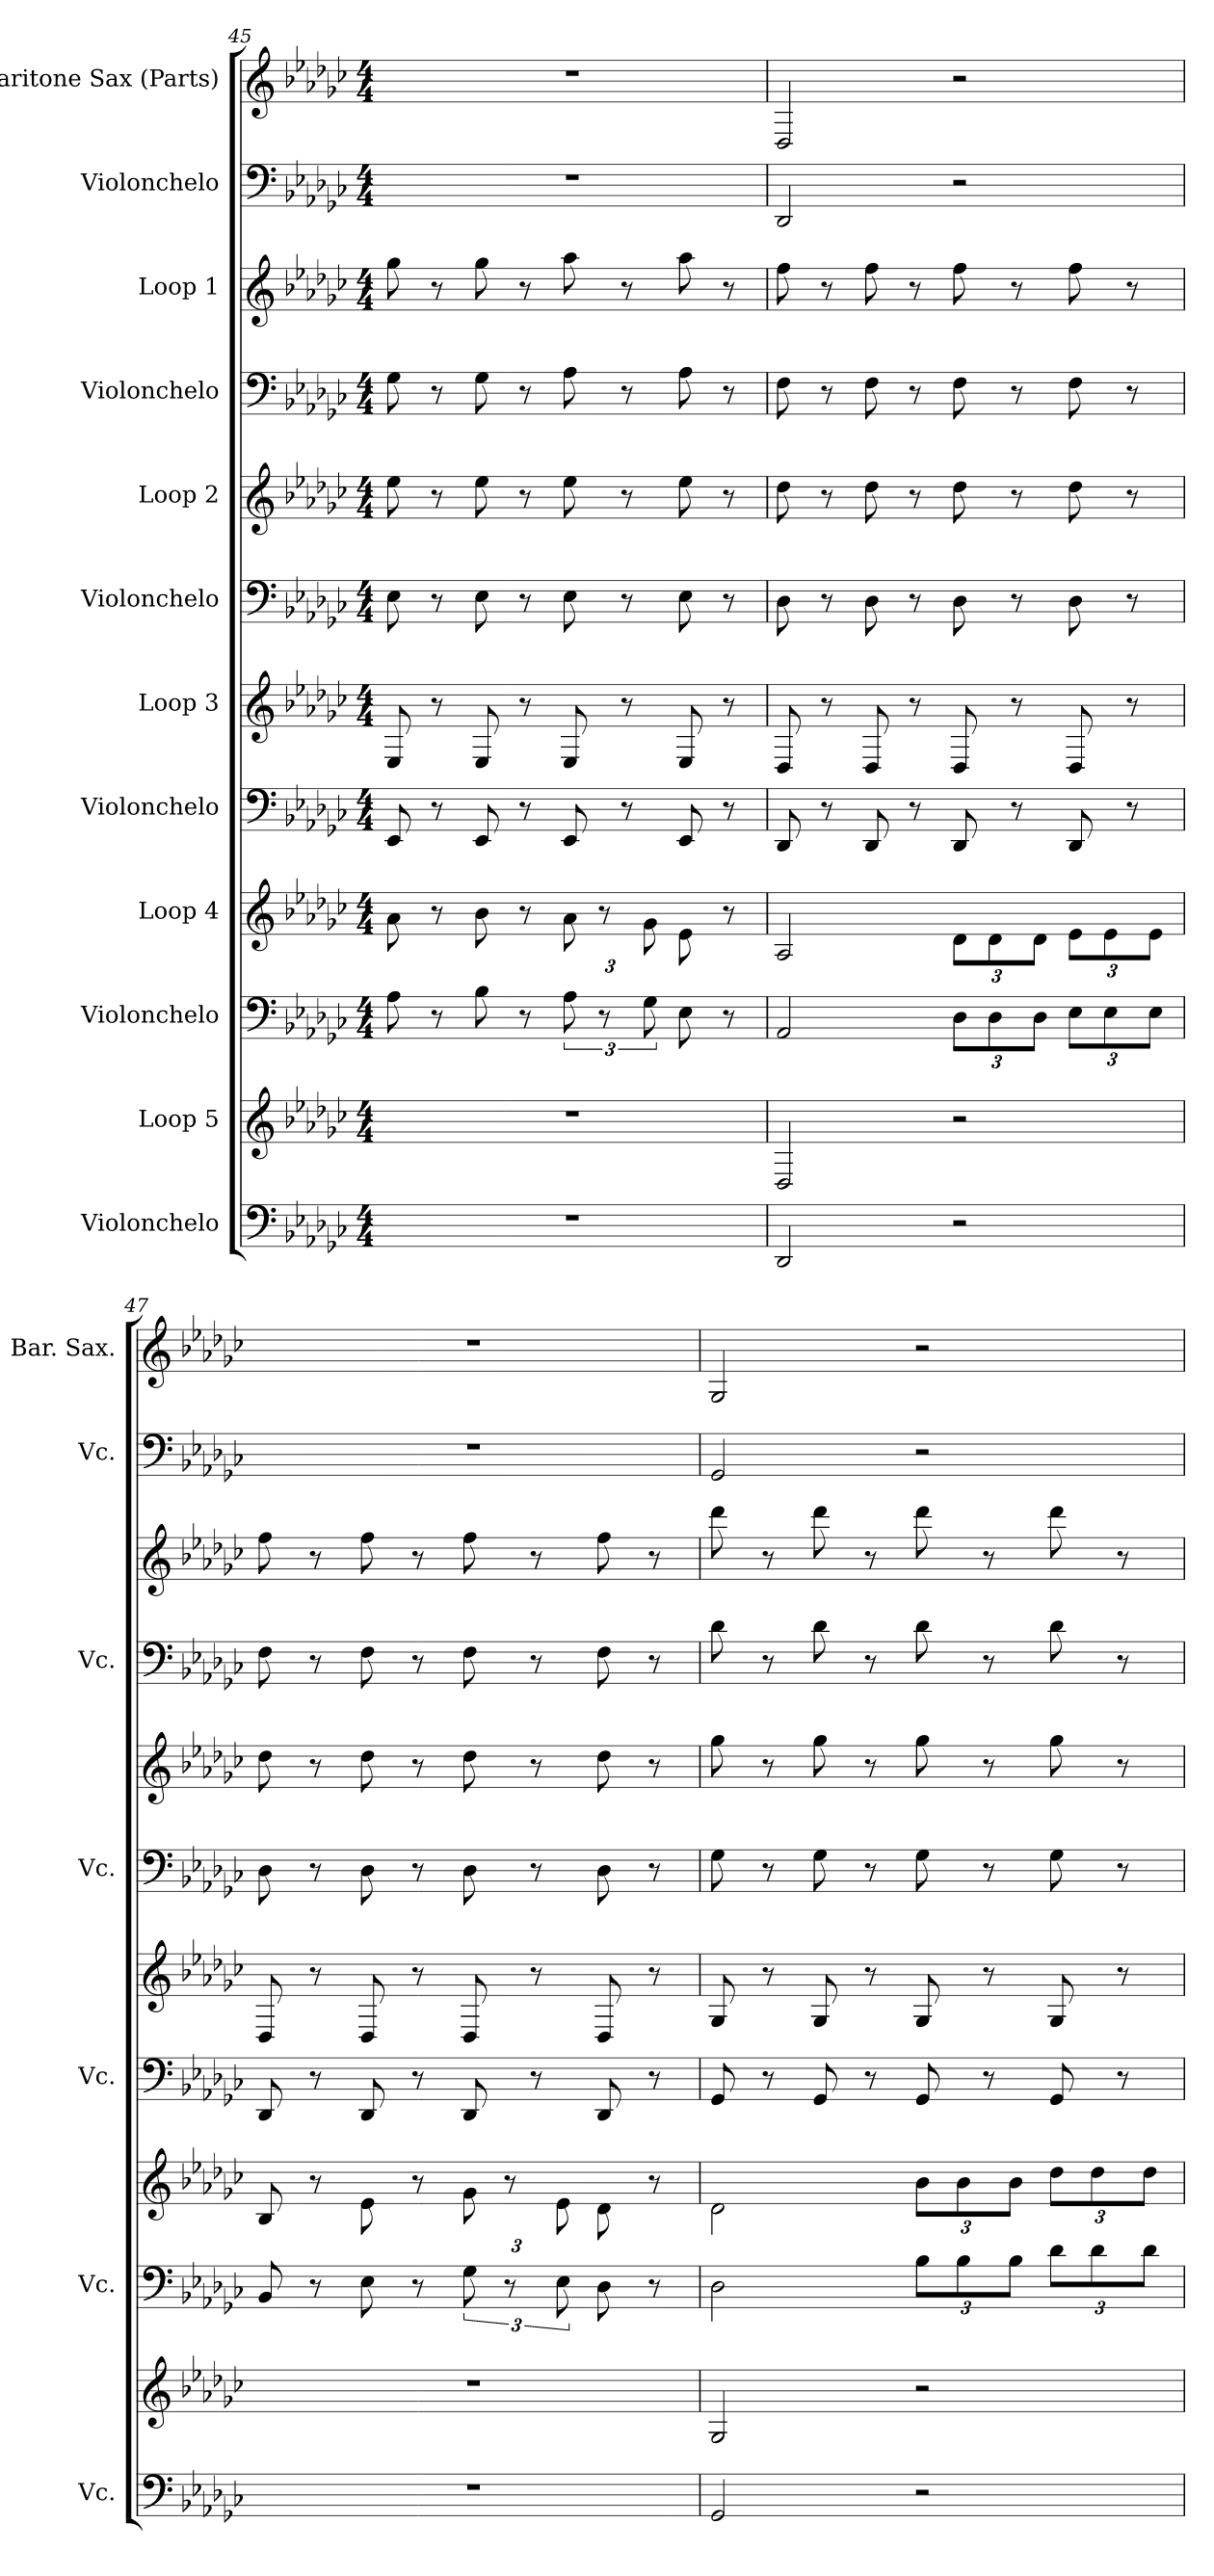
**kern	**kern	**kern	**kern	**kern	**kern	**kern	**kern	**kern	**kern	**kern	**kern
*part12	*part11	*part10	*part9	*part8	*part7	*part6	*part5	*part4	*part3	*part2	*part1
*staff12	*staff11	*staff10	*staff9	*staff8	*staff7	*staff6	*staff5	*staff4	*staff3	*staff2	*staff1
*I"Violonchelo	*I"Loop 5	*I"Violonchelo	*I"Loop 4	*I"Violonchelo	*I"Loop 3	*I"Violonchelo	*I"Loop 2	*I"Violonchelo	*I"Loop 1	*I"Violonchelo	*I"Baritone Sax (Parts)
*I'Vc.	*	*I'Vc.	*	*I'Vc.	*	*I'Vc.	*	*I'Vc.	*	*I'Vc.	*I'Bar. Sax.
!!LO:LB:g=z
*clefF4	*clefG2	*clefF4	*clefG2	*clefF4	*clefG2	*clefF4	*clefG2	*clefF4	*clefG2	*clefF4	*clefG2
*	*ITrd19c33	*	*ITrd12c21	*	*ITrd12c21	*	*ITrd12c21	*	*ITrd12c21	*	*ITrd12c21
*k[b-e-a-d-g-c-]	*k[b-e-a-d-g-c-]	*k[b-e-a-d-g-c-]	*k[b-e-a-d-g-c-]	*k[b-e-a-d-g-c-]	*k[b-e-a-d-g-c-]	*k[b-e-a-d-g-c-]	*k[b-e-a-d-g-c-]	*k[b-e-a-d-g-c-]	*k[b-e-a-d-g-c-]	*k[b-e-a-d-g-c-]	*k[b-e-a-d-g-c-]
*M4/4	*M4/4	*M4/4	*M4/4	*M4/4	*M4/4	*M4/4	*M4/4	*M4/4	*M4/4	*M4/4	*M4/4
=45	=45	=45	=45	=45	=45	=45	=45	=45	=45	=45	=45
1r	1r	8A-\	8A-\	8EE-/	8EE-/	8E-\	8e-\	8G-\	8g-\	1r	1r
.	.	8r	8r	8r	8r	8r	8r	8r	8r	.	.
.	.	8B-\	8B-\	8EE-/	8EE-/	8E-\	8e-\	8G-\	8g-\	.	.
.	.	8r	8r	8r	8r	8r	8r	8r	8r	.	.
*	*	*	*Xbrackettup	*	*	*	*	*	*	*	*
.	.	12A-\	12A-\	8EE-/	8EE-/	8E-\	8e-\	8A-\	8a-\	.	.
.	.	12r	12r	.	.	.	.	.	.	.	.
.	.	.	.	8r	8r	8r	8r	8r	8r	.	.
.	.	12G-\	12G-\	.	.	.	.	.	.	.	.
.	.	8E-\	8E-\	8EE-/	8EE-/	8E-\	8e-\	8A-\	8a-\	.	.
.	.	8r	8r	8r	8r	8r	8r	8r	8r	.	.
=46	=46	=46	=46	=46	=46	=46	=46	=46	=46	=46	=46
2DD-/	2DDD-/	2AA-/	2AA-/	8DD-/	8DD-/	8D-\	8d-\	8F\	8f\	2DD-/	2DD-/
.	.	.	.	8r	8r	8r	8r	8r	8r	.	.
.	.	.	.	8DD-/	8DD-/	8D-\	8d-\	8F\	8f\	.	.
.	.	.	.	8r	8r	8r	8r	8r	8r	.	.
*	*	*Xbrackettup	*	*	*	*	*	*	*	*	*
2r	2r	12D-\L	12D-\L	8DD-/	8DD-/	8D-\	8d-\	8F\	8f\	2r	2r
.	.	12D-\	12D-\	.	.	.	.	.	.	.	.
.	.	.	.	8r	8r	8r	8r	8r	8r	.	.
.	.	12D-\J	12D-\J	.	.	.	.	.	.	.	.
.	.	12E-\L	12E-\L	8DD-/	8DD-/	8D-\	8d-\	8F\	8f\	.	.
.	.	12E-\	12E-\	.	.	.	.	.	.	.	.
.	.	.	.	8r	8r	8r	8r	8r	8r	.	.
.	.	12E-\J	12E-\J	.	.	.	.	.	.	.	.
=47	=47	=47	=47	=47	=47	=47	=47	=47	=47	=47	=47
1r	1r	8BB-/	8BB-/	8DD-/	8DD-/	8D-\	8d-\	8F\	8f\	1r	1r
.	.	8r	8r	8r	8r	8r	8r	8r	8r	.	.
.	.	8E-\	8E-\	8DD-/	8DD-/	8D-\	8d-\	8F\	8f\	.	.
.	.	8r	8r	8r	8r	8r	8r	8r	8r	.	.
*	*	*brackettup	*	*	*	*	*	*	*	*	*
.	.	12G-\	12G-\	8DD-/	8DD-/	8D-\	8d-\	8F\	8f\	.	.
.	.	12r	12r	.	.	.	.	.	.	.	.
.	.	.	.	8r	8r	8r	8r	8r	8r	.	.
.	.	12E-\	12E-\	.	.	.	.	.	.	.	.
.	.	8D-\	8D-\	8DD-/	8DD-/	8D-\	8d-\	8F\	8f\	.	.
.	.	8r	8r	8r	8r	8r	8r	8r	8r	.	.
=48	=48	=48	=48	=48	=48	=48	=48	=48	=48	=48	=48
2GG-/	2GGG-/	2D-\	2D-\	8GG-/	8GG-/	8G-\	8g-\	8d-\	8dd-\	2GG-/	2GG-/
.	.	.	.	8r	8r	8r	8r	8r	8r	.	.
.	.	.	.	8GG-/	8GG-/	8G-\	8g-\	8d-\	8dd-\	.	.
.	.	.	.	8r	8r	8r	8r	8r	8r	.	.
*	*	*Xbrackettup	*	*	*	*	*	*	*	*	*
2r	2r	12B-\L	12B-\L	8GG-/	8GG-/	8G-\	8g-\	8d-\	8dd-\	2r	2r
.	.	12B-\	12B-\	.	.	.	.	.	.	.	.
.	.	.	.	8r	8r	8r	8r	8r	8r	.	.
.	.	12B-\J	12B-\J	.	.	.	.	.	.	.	.
.	.	12d-\L	12d-\L	8GG-/	8GG-/	8G-\	8g-\	8d-\	8dd-\	.	.
.	.	12d-\	12d-\	.	.	.	.	.	.	.	.
.	.	.	.	8r	8r	8r	8r	8r	8r	.	.
.	.	12d-\J	12d-\J	.	.	.	.	.	.	.	.
=	=	=	=	=	=	=	=	=	=	=	=
*-	*-	*-	*-	*-	*-	*-	*-	*-	*-	*-	*-
